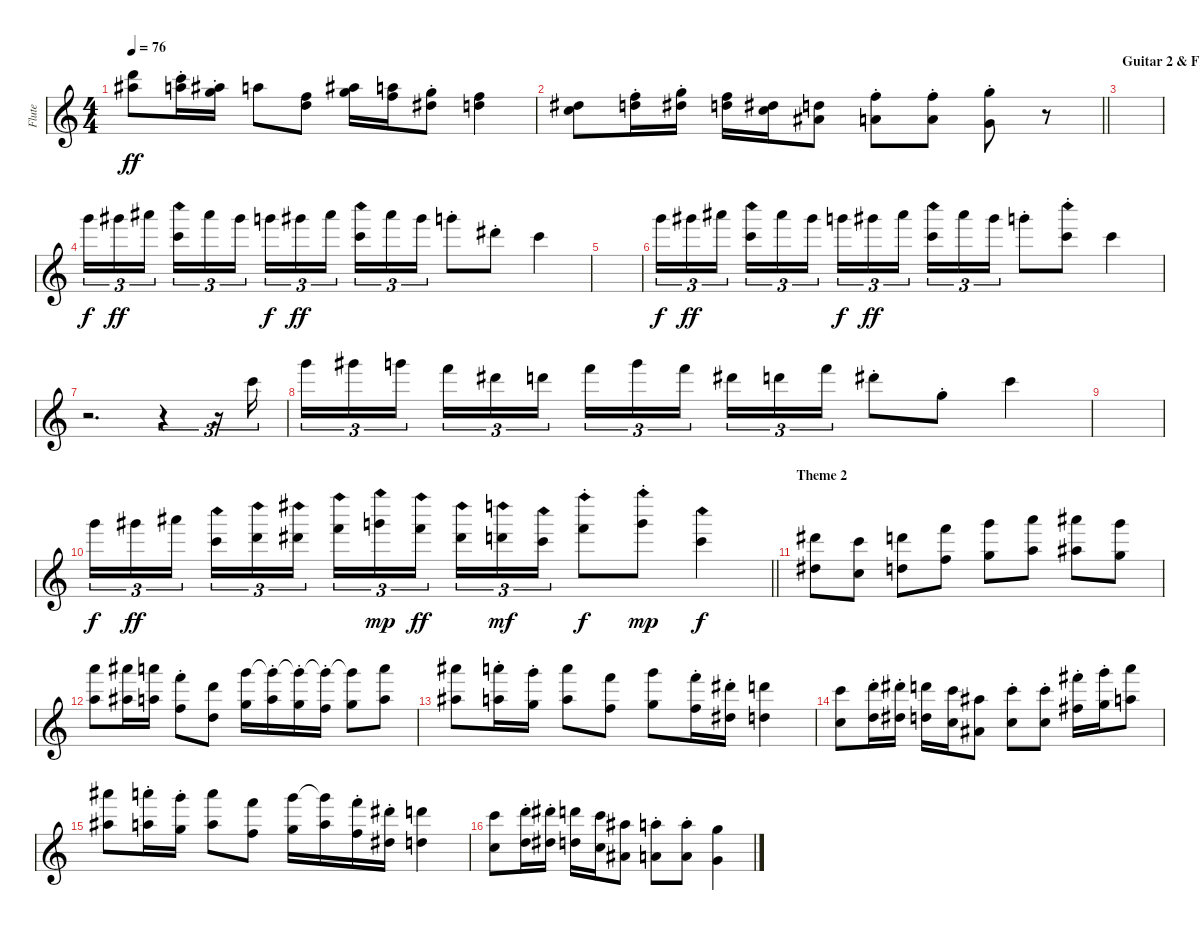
\track ("Flute" "Flute") {instrument piccolo}
\staff {score}
\tuning (E4 B3 G3 D3 A2 E2) {hide}
\ts (4 4)
\tempo 76
\clef g2
\ks c
(22.1 23.2).8{dy ff} (20.1{st} 22.2{st}).16 (18.1{st} 20.2{st}).16 22.2.8 (15.2 22.3).8 (18.1 20.2).16 (22.2 22.3).16 (20.2{st} 20.3{st}).8 (22.3 24.4).4 |
\barLineRight lightlight
(20.3 22.4).8 (22.3{st} 24.4{st}).16 (24.3{st} 25.4{st}).16 (22.3 24.4).16 (20.3 22.4).16 (24.4 25.5).8 (27.4{st} 24.5{st}).8 (27.4{st} 24.5{st}).8 (29.4{st} 22.5{st}).8 r.8 |
\section ("" "Guitar 2 & Flute Solos")
|
27.1.16{tu (3 2) dy f} 28.1.16{tu (3 2) dy ff} 30.1.16{tu (3 2) beam splitsecondary} 20.1{ph 12}.16{tu (3 2)} 30.1.16{tu (3 2)} 28.1.16{tu (3 2)} 27.1.16{tu (3 2) dy f} 28.1.16{tu (3 2) dy ff} 30.1.16{tu (3 2) beam splitsecondary} 20.1{ph 12}.16{tu (3 2)} 30.1.16{tu (3 2)} 28.1.16{tu (3 2)} 27.1{st}.8 23.1{st}.8 25.2.4 |
|
27.1.16{tu (3 2) dy f} 28.1.16{tu (3 2) dy ff} 30.1.16{tu (3 2) beam splitsecondary} 20.1{ph 12}.16{tu (3 2)} 30.1.16{tu (3 2)} 28.1.16{tu (3 2)} 27.1.16{tu (3 2) dy f} 28.1.16{tu (3 2) dy ff} 30.1.16{tu (3 2) beam splitsecondary} 20.1{ph 12}.16{tu (3 2)} 30.1.16{tu (3 2)} 28.1.16{tu (3 2)} 27.1{st}.8 20.1{ph 12 st}.8 25.2.4 |
r.2{d} r.4{tu (3 2)} r.16{tu (3 2)} 20.1.16{tu (3 2)} |
27.1.16{tu (3 2)} 28.1.16{tu (3 2)} 27.1.16{tu (3 2) beam splitsecondary} 25.1.16{tu (3 2)} 23.1.16{tu (3 2)} 22.1.16{tu (3 2)} 25.1.16{tu (3 2)} 27.1.16{tu (3 2)} 25.1.16{tu (3 2) beam splitsecondary} 23.1.16{tu (3 2)} 22.1.16{tu (3 2)} 25.1.16{tu (3 2)} 23.1{st}.8 20.2{st}.8 25.2.4 |
|
\barLineRight lightlight
27.1.16{tu (3 2) dy f} 28.1.16{tu (3 2) dy ff} 30.1.16{tu (3 2) beam splitsecondary} 20.1{ph 12}.16{tu (3 2)} 22.1{ph 12}.16{tu (3 2)} 23.1{ph 12}.16{tu (3 2)} 25.1{ph 12}.16{tu (3 2)} 27.1{ph 12}.16{tu (3 2) dy mp} 25.1{ph 12}.16{tu (3 2) dy ff beam splitsecondary} 23.1{ph 12}.16{tu (3 2)} 22.1{ph 12}.16{tu (3 2) dy mf} 20.1{ph 12}.16{tu (3 2)} 25.1{ph 12 st}.8{dy f} 27.1{ph 12 st}.8{dy mp} 20.1{ph 12}.4{dy f} |
\section ("" "Theme 2")
(23.1 16.2).8 (20.1 13.2).8 (22.1 15.2).8 (25.1 18.2).8 (27.1 20.2).8 (29.1 22.2).8 (30.1 23.2).8 (27.1 20.2).8 |
(29.1 22.2).8 (30.1 23.2).16 (29.1 22.2).16 (25.1{st} 18.2{st}).8 (22.1 15.2).8 (27.1 20.2).16 (27.1{t} 22.2{st}).16 (27.1{t} 20.2{st}).16 (27.1{t} 18.2{st}).16 (27.1{t} 20.2).8 (29.1 22.2).8 |
(30.1 23.2).8 (29.1{st} 22.2{st}).16 (27.1{st} 20.2{st}).16 (29.1 22.2).8 (25.1 18.2).8 (27.1 20.2).8 (25.1{st} 18.2{st}).16 (23.1{st} 16.2{st}).16 (22.1 15.2).4 |
(20.1 13.2).8 (22.1{st} 15.2{st}).16 (23.1{st} 16.2{st}).16 (22.1 15.2).16 (20.1 13.2).16 (18.1 11.2).8 (20.1{st} 13.2{st}).8 (20.1{st} 13.2{st}).8 (26.1{st} 19.2{st}).16 (27.1{st} 20.2{st}).16 (29.1 22.2).8 |
(30.1 23.2).8 (29.1{st} 22.2{st}).16 (27.1{st} 20.2{st}).16 (29.1 22.2).8 (25.1 18.2).8 (27.1 20.2).16 (27.1{t} 22.2).16 (25.1{st} 18.2{st}).16 (23.1{st} 16.2{st}).16 (22.1 15.2).4 |
(20.1 13.2).8 (22.1{st} 15.2{st}).16 (23.1{st} 16.2{st}).16 (22.1 15.2).16 (20.1 13.2).16 (18.1 11.2).8 (17.1{st} 10.2{st}).8 (17.1{st} 10.2{st}).8 (15.1 8.2).4
